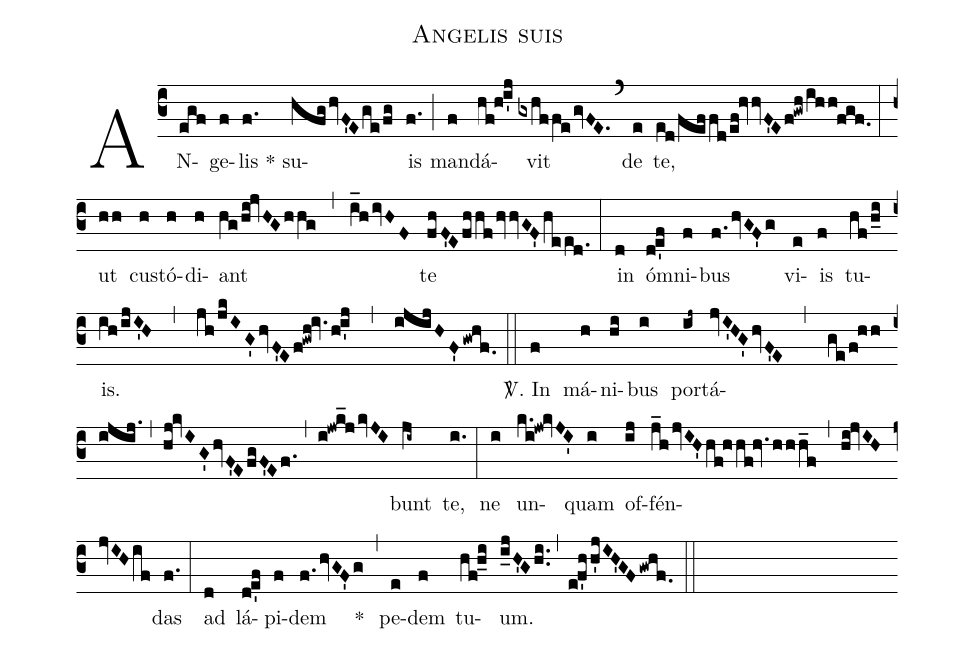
name:Angelis suis;
%%
(c3) AN(egf)ge(f)lis *(f.) su(hfg/hvF'Ege/fg)is(f.) (;) man(f)dá(hf!h!i'j)vit(gxhf/fegvFE.) (`) de(e) te,(ed/fef/fd/ef!hvvF'Ef!gwh/ihh!fgf.) (:) ut(hh) cu(h)stó(h)di(h)ant(hg/hi!jvHGhhg,i_hivHF) te(fh/F'Efh/hfhvvGF'heed.) (:) in(d) ó(d!e'f)mni(f)bus(f.hvGF'g) vi(e)is(f) tu(hf/h_i)is.(ih/ijI'H,jh/jkIG'hvF'Ef!gwh!iv.h!i'j,ijijHF'gwhf.) (::)
<sp>V/</sp>. In(f) má(h)ni(hi)bus(i) por(ij~)tá(jvI'HG'hvF'E,ge/f!hh/ijij.,hj!kvIG'hvF'EfgF'Ef.,i!jwk_jkvJI)bunt(ji~) te,(i.) (:) ne(i) un(k.i!jw!kvJI')quam(i) of(ij)fén(j_hjvIH'hf!hhf!hv.hhh_f,hi!jvIHjvIHif)das(f.) (:) ad(d) lá(d!e'f)pi(f)dem(f.hvGF'g) *(,) pe(e)dem(f) tu(hf!h_i)um.(i_jH'Ghi..,e!f'h/h'jIH'GFgwhf.) (::)
